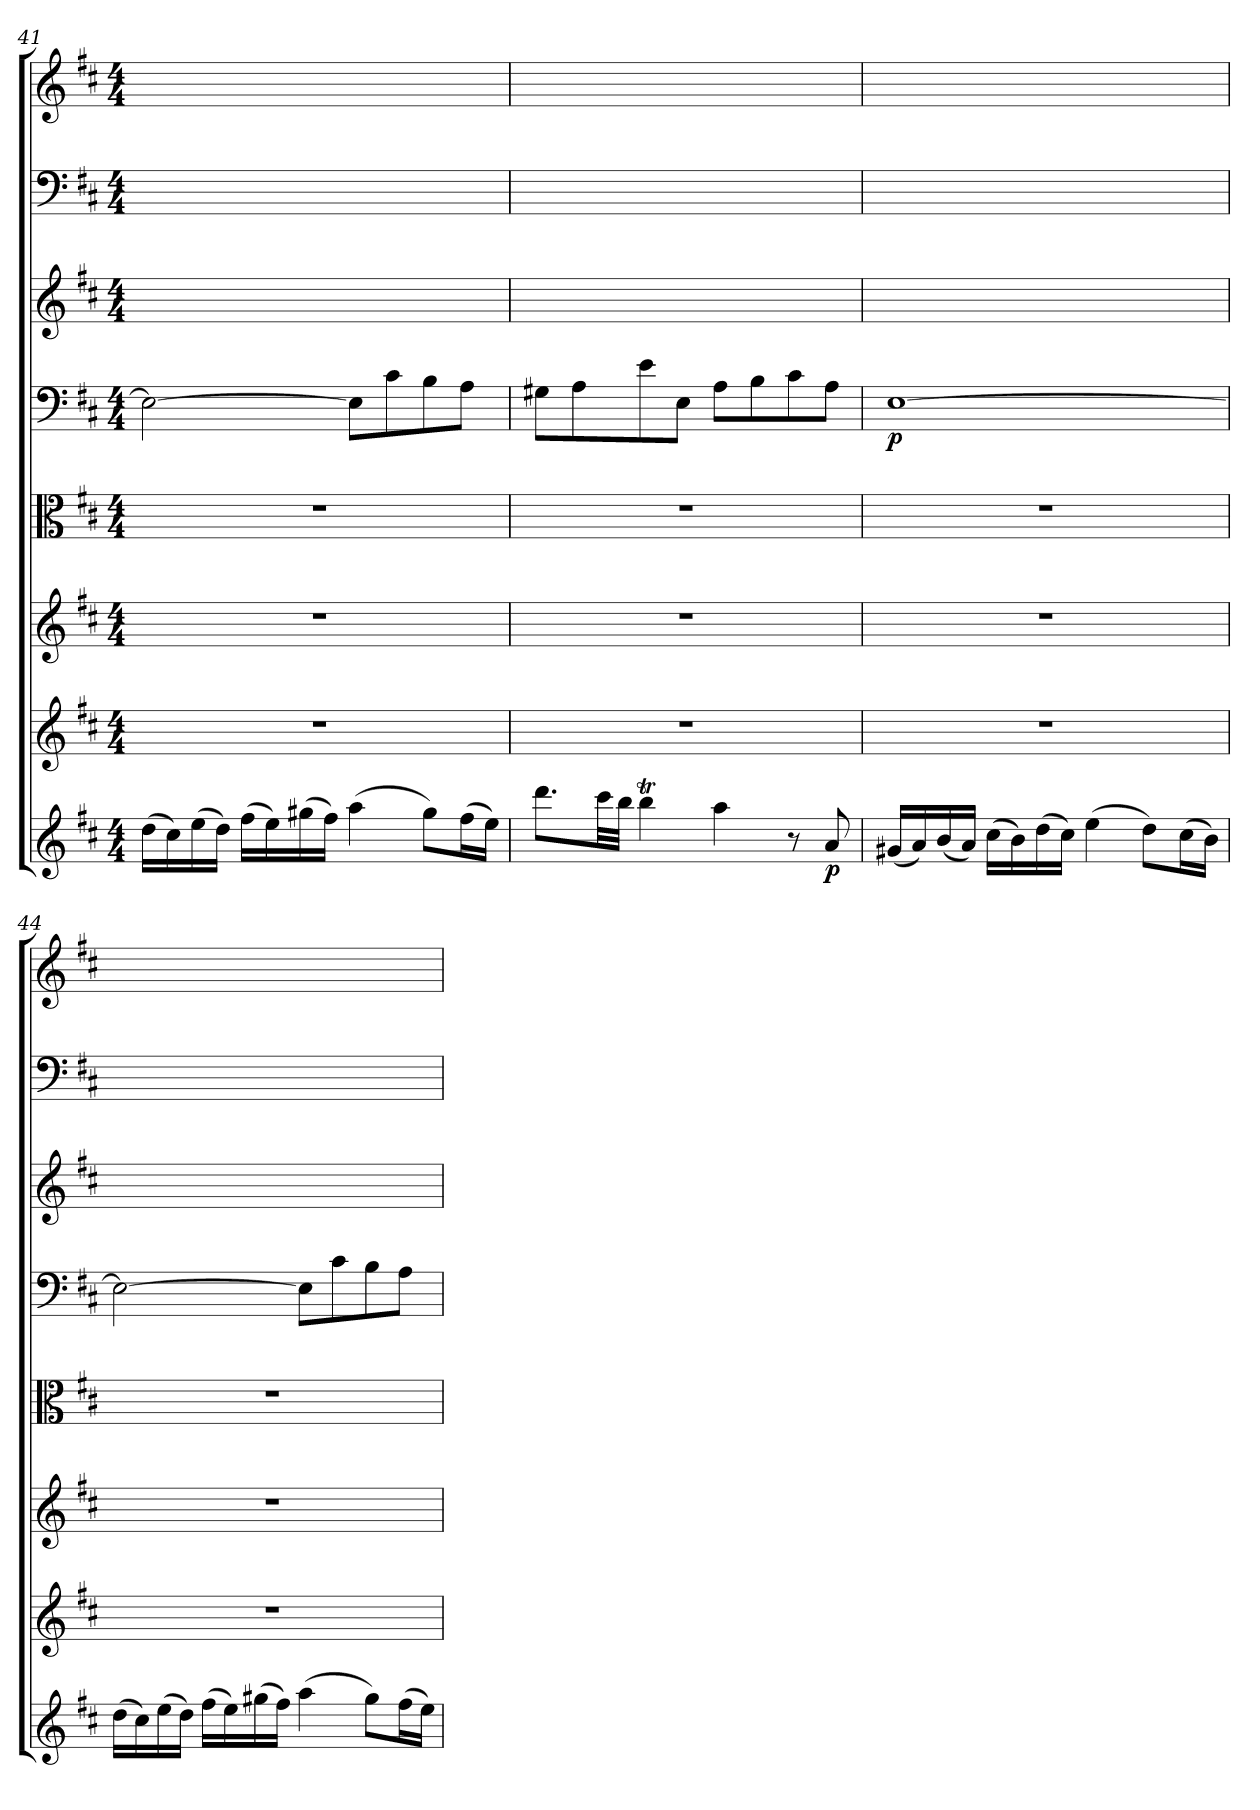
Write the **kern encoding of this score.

**kern	**dynam	**kern	**kern	**kern	**kern	**dynam	**kern	**kern	**kern
*part8	*part8	*part7	*part6	*part5	*part4	*part4	*part3	*part2	*part1
*staff8	*staff8	*staff7	*staff6	*staff5	*staff4	*staff4	*staff3	*staff2	*staff1
*clefG2	*	*clefG2	*clefG2	*clefC3	*clefF4	*	*clefG2	*clefF4	*clefG2
*k[f#c#]	*	*k[f#c#]	*k[f#c#]	*k[f#c#]	*k[f#c#]	*	*k[f#c#]	*k[f#c#]	*k[f#c#]
*D:	*	*D:	*D:	*D:	*D:	*	*D:	*D:	*D:
*M4/4	*	*M4/4	*M4/4	*M4/4	*M4/4	*	*M4/4	*M4/4	*M4/4
=41	=41	=41	=41	=41	=41	=41	=41	=41	=41
(16dd\LL	.	1r	1r	1r	2E\_	.	1ryy	1ryy	1ryy
16cc#\)	.	.	.	.	.	.	.	.	.
(16ee\	.	.	.	.	.	.	.	.	.
16dd\JJ)	.	.	.	.	.	.	.	.	.
(16ff#\LL	.	.	.	.	.	.	.	.	.
16ee\)	.	.	.	.	.	.	.	.	.
(16gg#X\	.	.	.	.	.	.	.	.	.
16ff#\JJ)	.	.	.	.	.	.	.	.	.
(4aa\	.	.	.	.	8E\L]	.	.	.	.
.	.	.	.	.	8c#\	.	.	.	.
8gg#\L)	.	.	.	.	8B\	.	.	.	.
(16ff#\L	.	.	.	.	8A\J	.	.	.	.
16ee\JJ)	.	.	.	.	.	.	.	.	.
=42	=42	=42	=42	=42	=42	=42	=42	=42	=42
8.ddd\L	.	1r	1r	1r	8G#X\L	.	1ryy	1ryy	1ryy
.	.	.	.	.	8A\	.	.	.	.
32ccc#\LL	.	.	.	.	.	.	.	.	.
32bb\JJJ	.	.	.	.	.	.	.	.	.
4bbT\	.	.	.	.	8e\	.	.	.	.
.	.	.	.	.	8E\J	.	.	.	.
4aa\	.	.	.	.	8A\L	.	.	.	.
.	.	.	.	.	8B\	.	.	.	.
8r	.	.	.	.	8c#\	.	.	.	.
8a/	p	.	.	.	8A\J	.	.	.	.
=43	=43	=43	=43	=43	=43	=43	=43	=43	=43
(16g#X/LL	.	1r	1r	1r	[1E\	p	1ryy	1ryy	1ryy
16a/)	.	.	.	.	.	.	.	.	.
(16b/	.	.	.	.	.	.	.	.	.
16a/JJ)	.	.	.	.	.	.	.	.	.
(16cc#\LL	.	.	.	.	.	.	.	.	.
16b\)	.	.	.	.	.	.	.	.	.
(16dd\	.	.	.	.	.	.	.	.	.
16cc#\JJ)	.	.	.	.	.	.	.	.	.
(4ee\	.	.	.	.	.	.	.	.	.
8dd\L)	.	.	.	.	.	.	.	.	.
(16cc#\L	.	.	.	.	.	.	.	.	.
16b\JJ)	.	.	.	.	.	.	.	.	.
=44	=44	=44	=44	=44	=44	=44	=44	=44	=44
(16dd\LL	.	1r	1r	1r	2E\_	.	1ryy	1ryy	1ryy
16cc#\)	.	.	.	.	.	.	.	.	.
(16ee\	.	.	.	.	.	.	.	.	.
16dd\JJ)	.	.	.	.	.	.	.	.	.
(16ff#\LL	.	.	.	.	.	.	.	.	.
16ee\)	.	.	.	.	.	.	.	.	.
(16gg#X\	.	.	.	.	.	.	.	.	.
16ff#\JJ)	.	.	.	.	.	.	.	.	.
(4aa\	.	.	.	.	8E\L]	.	.	.	.
.	.	.	.	.	8c#\	.	.	.	.
8gg#\L)	.	.	.	.	8B\	.	.	.	.
(16ff#\L	.	.	.	.	8A\J	.	.	.	.
16ee\JJ)	.	.	.	.	.	.	.	.	.
=	=	=	=	=	=	=	=	=	=
*-	*-	*-	*-	*-	*-	*-	*-	*-	*-
